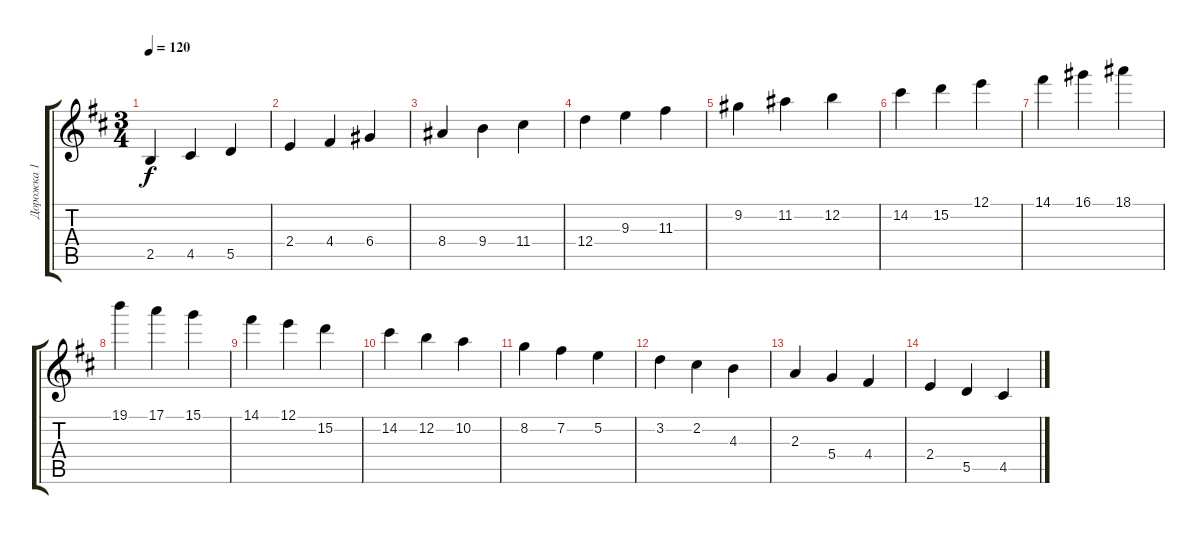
\track ("Дорожка 1" "Дорожка 1") {instrument acousticguitarnylon}
\staff {score tabs}
\tuning (E4 B3 G3 D3 A2 E2) {hide}
\ts (3 4)
\tempo 120
\clef g2
\ks bminor
2.5.4{dy f instrument acousticguitarnylon} 4.5.4 5.5.4 |
2.4.4 4.4.4 6.4.4 |
8.4.4 9.4.4 11.4.4 |
12.4.4 9.3.4 11.3.4 |
9.2.4 11.2.4 12.2.4 |
14.2.4 15.2.4 12.1.4 |
14.1.4 16.1.4 18.1.4 |
19.1.4 17.1.4 15.1.4 |
14.1.4 12.1.4 15.2.4 |
14.2.4 12.2.4 10.2.4 |
8.2.4 7.2.4 5.2.4 |
3.2.4 2.2.4 4.3.4 |
2.3.4 5.4.4 4.4.4 |
2.4.4 5.5.4 4.5.4
